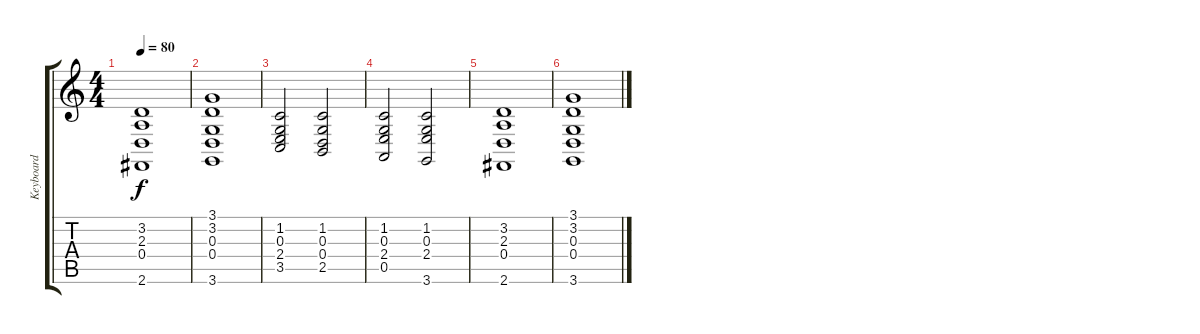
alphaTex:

\track ("Keyboard" "Keyboard") {instrument stringensemble1}
\staff {score tabs}
\tuning (E4 B3 G3 D3 A2 E2) {hide}
\ts (4 4)
\tempo 80
\clef g2
\ks c
(3.2 2.3 0.4 2.6).1{dy f} |
(3.1 3.2 0.3 0.4 3.6).1 |
(1.2 0.3 2.4 3.5).2{volume 0} (1.2 0.3 0.4 2.5).2 |
(1.2 0.3 2.4 0.5).2 (1.2 0.3 2.4 3.6).2 |
(3.2 2.3 0.4 2.6).1 |
(3.1 3.2 0.3 0.4 3.6).1
